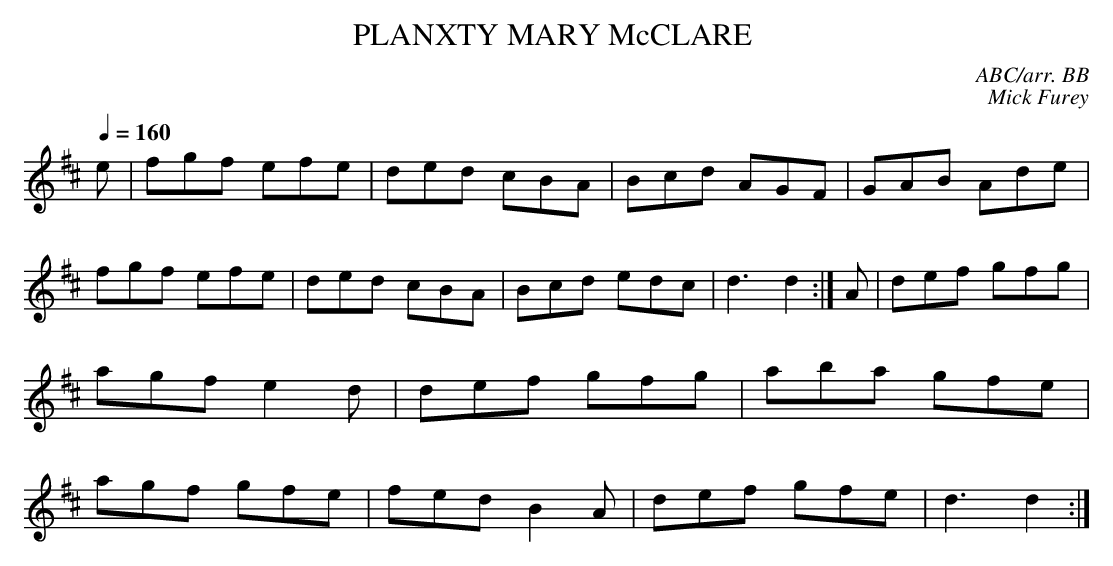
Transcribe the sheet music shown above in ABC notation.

X:1
T:PLANXTY MARY McCLARE \
C:ABC/arr. BB\
C:Mick Furey\
Q:1/4=160\
L:1/8\
M:6/8\
K:D\
e|fgf efe|ded cBA|Bcd AGF|GAB Ade|\
fgf efe|ded cBA|Bcd edc|d3 d2 :|\
A|def gfg|agf e2d|def gfg| aba gfe|\
agf gfe|fed B2A|def gfe|d3 d2 :|\
\
\
